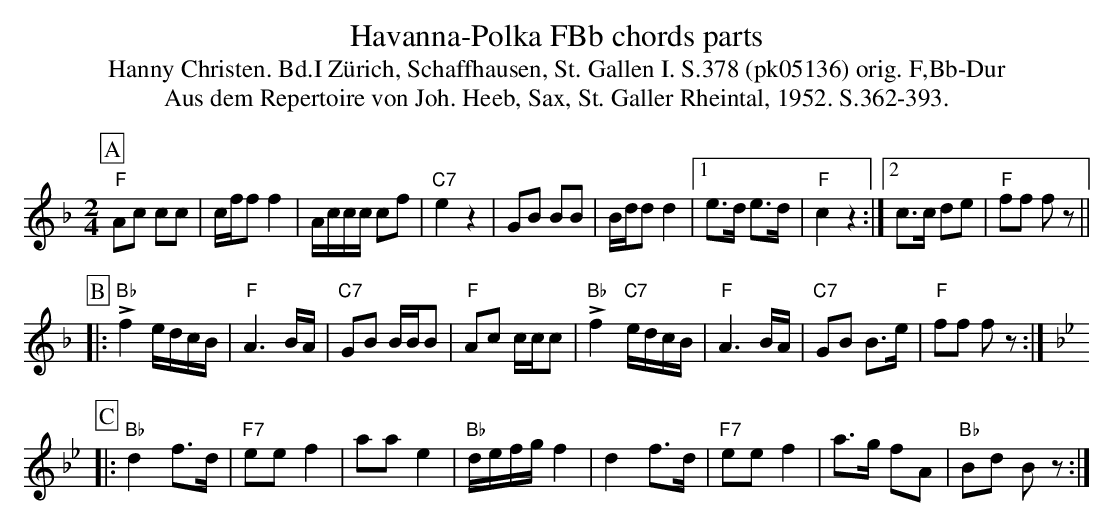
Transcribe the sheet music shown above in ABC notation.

X:1
T: Havanna-Polka FBb chords parts
T:Hanny Christen. Bd.I Zürich, Schaffhausen, St. Gallen I. S.378 (pk05136) orig. F,Bb-Dur
T: Aus dem Repertoire von Joh. Heeb, Sax, St. Galler Rheintal, 1952. S.362-393.
M:2/4
L:1/16
K:F %%MIDI gchordon
[P:A] "F"A2c2 c2c2 | cff2f4 | Accc c2f2 | "C7"e4z4 | G2B2 B2B2 |  Bdd2d4 |1 e3d e3d | "F"c4z4 :|2 c3c d2e2 | "F"f2f2 f2z2 ||
[P:B] |: "Bb"!>!f4 edcB | "F"A6BA | "C7"G2B2 BBB2 | "F"A2c2 ccc2 | "Bb"!>!f4 "C7"edcB | "F"A6BA | "C7"G2B2 B3e | "F"f2f2 f2z2 :| [K:Bb]
[P:C] |: "Bb"d4f3d | "F7"e2e2f4 | a2a2e4 | "Bb"defg f4 | d4f3d | "F7"e2e2f4 | a3g f2A2 | "Bb"B2d2 B2z2 :|
